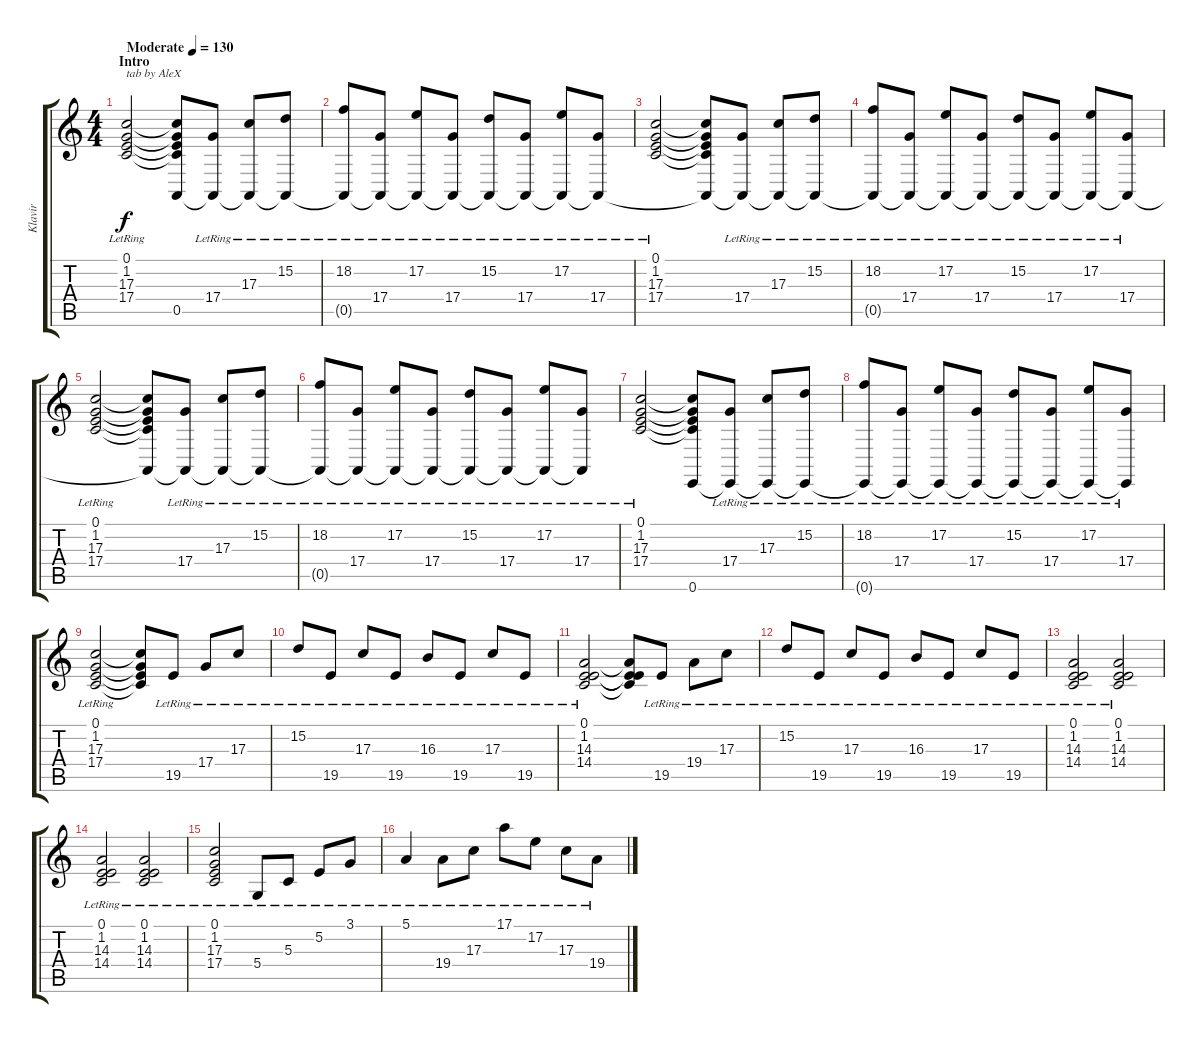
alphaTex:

\track ("Klavir" "Klavir") {instrument electricgrandpiano}
\staff {score tabs}
\tuning (E4 B3 G3 D3 A2 E2) {hide}
\ts (4 4)
\section ("" "Intro")
\tempo (130 "Moderate")
\clef g2
\ks c
(0.1{lr} 1.2{lr} 17.3{lr} 17.4{lr}).2{txt "tab by AleX" dy f instrument electricgrandpiano} (0.1{t} 1.2{t} 17.3{t} 17.4{t} 0.5).8 (17.4{lr} 0.5{t}).8 (17.3{lr} 0.5{t}).8 (15.2{lr} 0.5{t}).8 |
(18.2{lr} 0.5{t}).8 (17.4{lr} 0.5{t}).8 (17.2{lr} 0.5{t}).8 (17.4{lr} 0.5{t}).8 (15.2{lr} 0.5{t}).8 (17.4{lr} 0.5{t}).8 (17.2{lr} 0.5{t}).8 (17.4{lr} 0.5{t}).8 |
(0.1{lr} 1.2{lr} 17.3{lr} 17.4{lr}).2 (0.1{t} 1.2{t} 17.3{t} 17.4{t} 0.5{t}).8 (17.4{lr} 0.5{t}).8 (17.3{lr} 0.5{t}).8 (15.2{lr} 0.5{t}).8 |
(18.2{lr} 0.5{t}).8 (17.4{lr} 0.5{t}).8 (17.2{lr} 0.5{t}).8 (17.4{lr} 0.5{t}).8 (15.2{lr} 0.5{t}).8 (17.4{lr} 0.5{t}).8 (17.2{lr} 0.5{t}).8 (17.4{lr} 0.5{t}).8 |
(0.1{lr} 1.2{lr} 17.3{lr} 17.4{lr}).2 (0.1{t} 1.2{t} 17.3{t} 17.4{t} 0.5{t}).8 (17.4{lr} 0.5{t}).8 (17.3{lr} 0.5{t}).8 (15.2{lr} 0.5{t}).8 |
(18.2{lr} 0.5{t}).8 (17.4{lr} 0.5{t}).8 (17.2{lr} 0.5{t}).8 (17.4{lr} 0.5{t}).8 (15.2{lr} 0.5{t}).8 (17.4{lr} 0.5{t}).8 (17.2{lr} 0.5{t}).8 (17.4{lr} 0.5{t}).8 |
(0.1{lr} 1.2{lr} 17.3{lr} 17.4{lr}).2 (0.1{t} 1.2{t} 17.3{t} 17.4{t} 0.6).8 (17.4{lr} 0.6{t}).8 (17.3{lr} 0.6{t}).8 (15.2{lr} 0.6{t}).8 |
(18.2{lr} 0.6{t}).8 (17.4{lr} 0.6{t}).8 (17.2{lr} 0.6{t}).8 (17.4{lr} 0.6{t}).8 (15.2{lr} 0.6{t}).8 (17.4{lr} 0.6{t}).8 (17.2{lr} 0.6{t}).8 (17.4{lr} 0.6{t}).8 |
(0.1{lr} 1.2{lr} 17.3{lr} 17.4{lr}).2 (0.1{t} 1.2{t} 17.3{t} 17.4{t}).8 19.5{lr}.8 17.4{lr}.8 17.3{lr}.8 |
15.2{lr}.8 19.5{lr}.8 17.3{lr}.8 19.5{lr}.8 16.3{lr}.8 19.5{lr}.8 17.3{lr}.8 19.5{lr}.8 |
(0.1{lr} 1.2{lr} 14.3{lr} 14.4{lr}).2 (0.1{t} 1.2{t} 14.3{t} 14.4{t}).8 19.5{lr}.8 19.4{lr}.8 17.3{lr}.8 |
15.2{lr}.8 19.5{lr}.8 17.3{lr}.8 19.5{lr}.8 16.3{lr}.8 19.5{lr}.8 17.3{lr}.8 19.5{lr}.8 |
(0.1{lr} 1.2{lr} 14.3{lr} 14.4{lr}).2{volume 13} (0.1{lr} 1.2{lr} 14.3{lr} 14.4{lr}).2 |
(0.1{lr} 1.2{lr} 14.3{lr} 14.4{lr}).2 (0.1{lr} 1.2{lr} 14.3{lr} 14.4{lr}).2 |
(0.1{lr} 1.2{lr} 17.3{lr} 17.4{lr}).2 5.4{lr}.8 5.3{lr}.8 5.2{lr}.8 3.1{lr}.8 |
5.1{lr}.4 19.4{lr}.8 17.3{lr}.8 17.1{lr}.8 17.2{lr}.8 17.3{lr}.8 19.4{lr}.8
